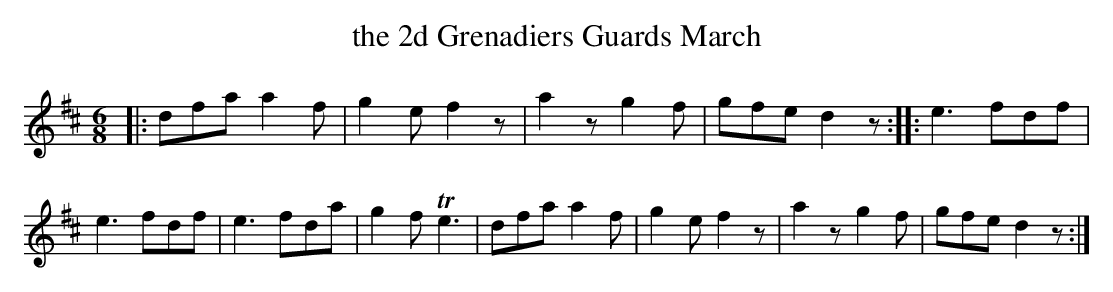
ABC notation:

X:1
T: the 2d Grenadiers Guards March
M: 6/8
L: 1/8
K: D
|:\
dfa a2f | g2e f2z |\
a2z g2f | gfe d2z :|\
|:\
e3 fdf | e3 fdf |\
e3 fda | g2f Te3 |\
dfa a2f | g2e f2z |\
a2z g2f | gfe d2z :|
